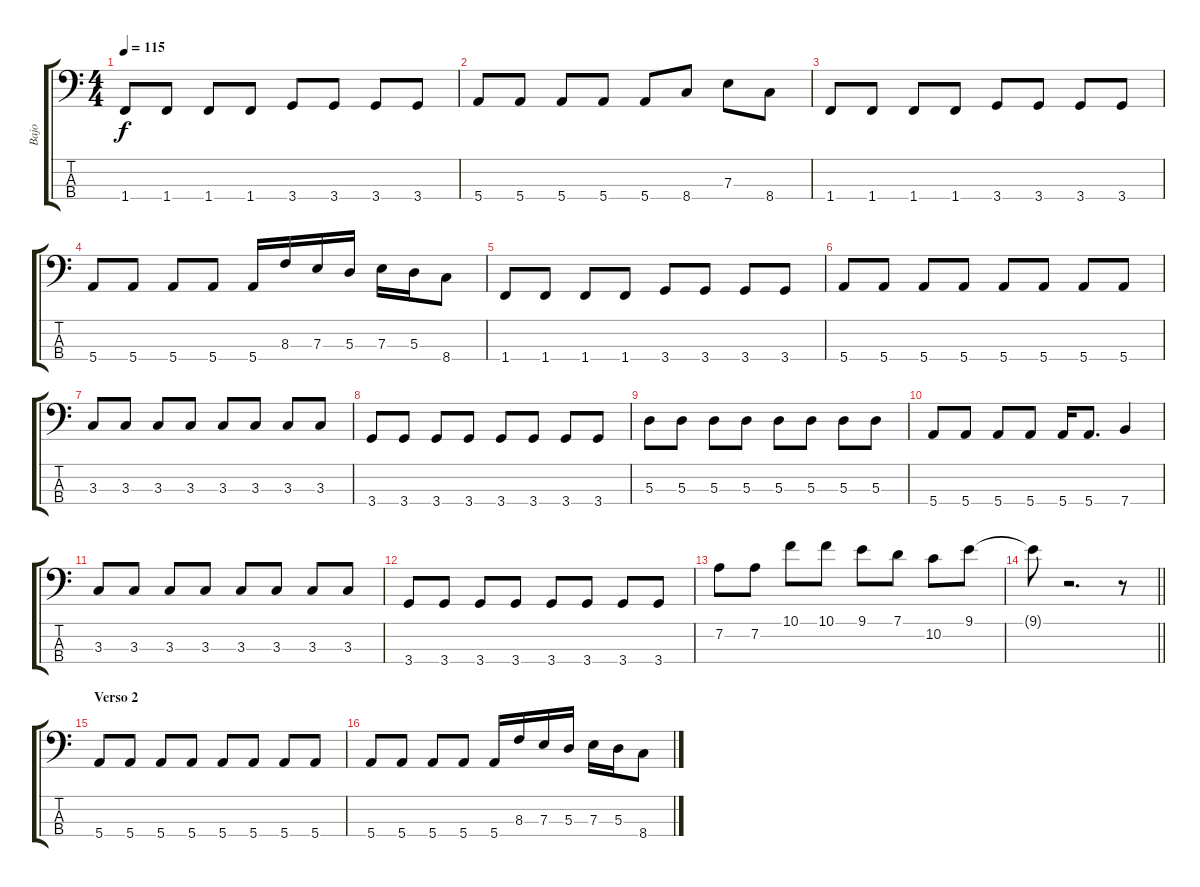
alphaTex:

\track ("Bajo" "Bajo") {instrument electricbasspick}
\staff {score tabs}
\tuning (G2 D2 A1 E1) {hide}
\ts (4 4)
\tempo 115
\clef f4
\ks c
1.4.8{dy f} 1.4.8 1.4.8 1.4.8 3.4.8 3.4.8 3.4.8 3.4.8 |
5.4.8 5.4.8 5.4.8 5.4.8 5.4.8 8.4.8 7.3.8 8.4.8 |
1.4.8 1.4.8 1.4.8 1.4.8 3.4.8 3.4.8 3.4.8 3.4.8 |
5.4.8 5.4.8 5.4.8 5.4.8 5.4.16 8.3.16 7.3.16 5.3.16 7.3.16 5.3.16 8.4.8 |
1.4.8 1.4.8 1.4.8 1.4.8 3.4.8 3.4.8 3.4.8 3.4.8 |
5.4.8 5.4.8 5.4.8 5.4.8 5.4.8 5.4.8 5.4.8 5.4.8 |
3.3.8 3.3.8 3.3.8 3.3.8 3.3.8 3.3.8 3.3.8 3.3.8 |
3.4.8 3.4.8 3.4.8 3.4.8 3.4.8 3.4.8 3.4.8 3.4.8 |
5.3.8 5.3.8 5.3.8 5.3.8 5.3.8 5.3.8 5.3.8 5.3.8 |
5.4.8 5.4.8 5.4.8 5.4.8 5.4.16 5.4.8{d} 7.4.4 |
3.3.8 3.3.8 3.3.8 3.3.8 3.3.8 3.3.8 3.3.8 3.3.8 |
3.4.8 3.4.8 3.4.8 3.4.8 3.4.8 3.4.8 3.4.8 3.4.8 |
7.2.8 7.2.8 10.1.8 10.1.8 9.1.8 7.1.8 10.2.8 9.1.8 |
\barLineRight lightlight
9.1{t}.8 r.2{d} r.8 |
\section ("" "Verso 2")
5.4.8 5.4.8 5.4.8 5.4.8 5.4.8 5.4.8 5.4.8 5.4.8 |
5.4.8 5.4.8 5.4.8 5.4.8 5.4.16 8.3.16 7.3.16 5.3.16 7.3.16 5.3.16 8.4.8
